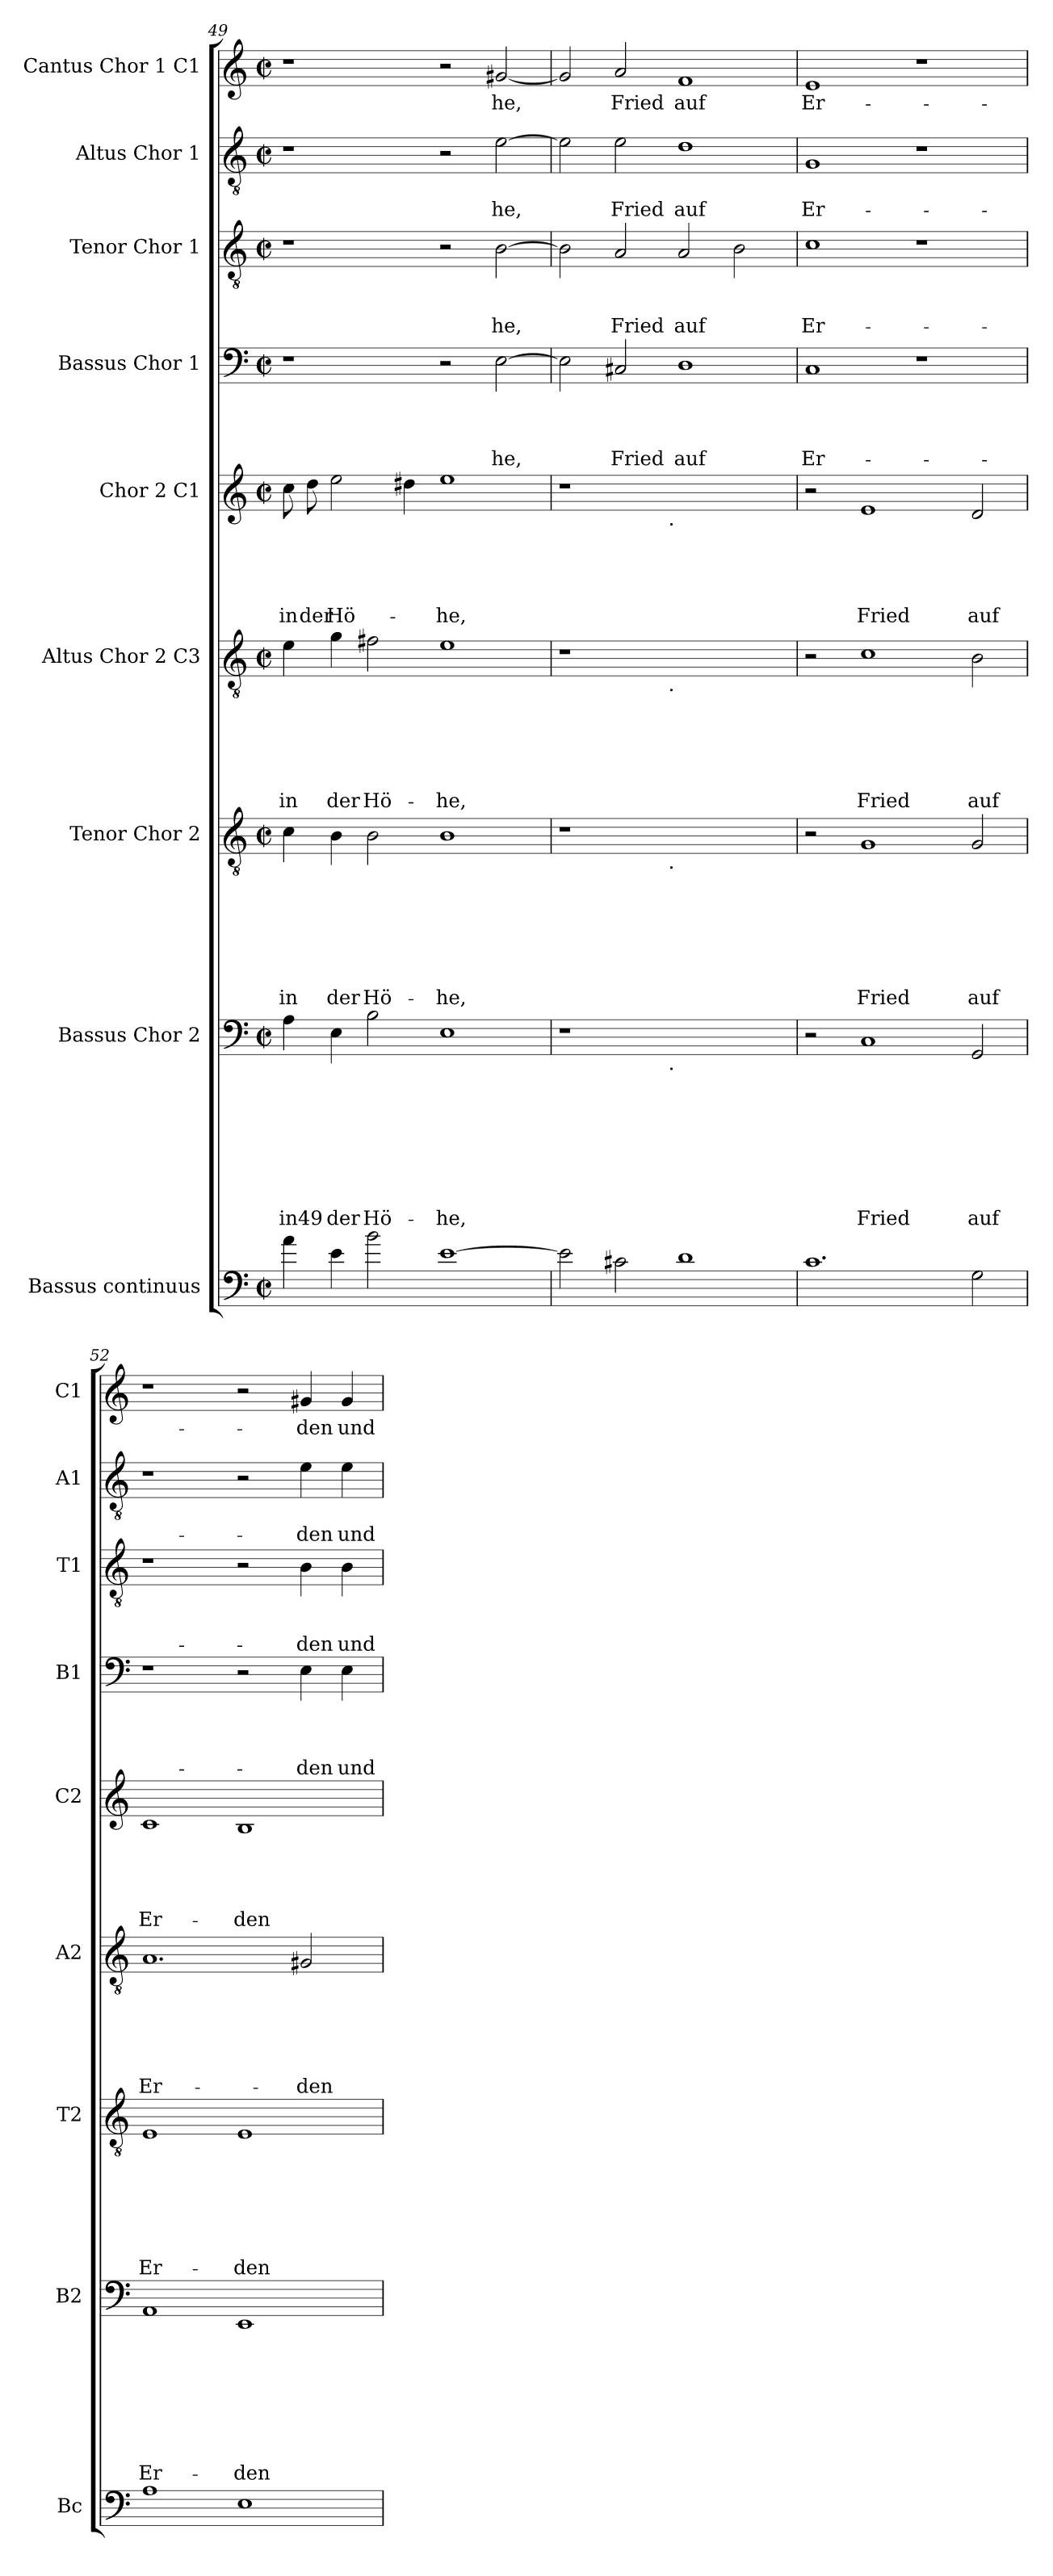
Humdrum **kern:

**kern	**kern	**text	**text	**text	**text	**text	**text	**text	**text	**kern	**text	**text	**text	**text	**text	**text	**text	**kern	**text	**text	**text	**text	**text	**text	**kern	**text	**text	**text	**text	**text	**kern	**text	**text	**text	**text	**kern	**text	**text	**text	**kern	**text	**text	**kern	**text
*part9	*part8	*part8	*part8	*part8	*part8	*part8	*part8	*part8	*part8	*part7	*part7	*part7	*part7	*part7	*part7	*part7	*part7	*part6	*part6	*part6	*part6	*part6	*part6	*part6	*part5	*part5	*part5	*part5	*part5	*part5	*part4	*part4	*part4	*part4	*part4	*part3	*part3	*part3	*part3	*part2	*part2	*part2	*part1	*part1
*staff9	*staff8	*staff8	*staff8	*staff8	*staff8	*staff8	*staff8	*staff8	*staff8	*staff7	*staff7	*staff7	*staff7	*staff7	*staff7	*staff7	*staff7	*staff6	*staff6	*staff6	*staff6	*staff6	*staff6	*staff6	*staff5	*staff5	*staff5	*staff5	*staff5	*staff5	*staff4	*staff4	*staff4	*staff4	*staff4	*staff3	*staff3	*staff3	*staff3	*staff2	*staff2	*staff2	*staff1	*staff1
*I"Bassus continuus	*I"Bassus Chor 2	*	*	*	*	*	*	*	*	*I"Tenor Chor 2	*	*	*	*	*	*	*	*I"Altus Chor 2 C3	*	*	*	*	*	*	*I"Chor 2 C1	*	*	*	*	*	*I"Bassus Chor 1	*	*	*	*	*I"Tenor Chor 1	*	*	*	*I"Altus Chor 1	*	*	*I"Cantus Chor 1 C1	*
*I'Bc	*I'B2	*	*	*	*	*	*	*	*	*I'T2	*	*	*	*	*	*	*	*I'A2	*	*	*	*	*	*	*I'C2	*	*	*	*	*	*I'B1	*	*	*	*	*I'T1	*	*	*	*I'A1	*	*	*I'C1	*
!!LO:PB:g=z
*clefF4	*clefF4	*	*	*	*	*	*	*	*	*clefGv2	*	*	*	*	*	*	*	*clefGv2	*	*	*	*	*	*	*clefG2	*	*	*	*	*	*clefF4	*	*	*	*	*clefGv2	*	*	*	*clefGv2	*	*	*clefG2	*
*ITrd7c12	*	*	*	*	*	*	*	*	*	*	*	*	*	*	*	*	*	*	*	*	*	*	*	*	*	*	*	*	*	*	*	*	*	*	*	*	*	*	*	*	*	*	*	*
*k[]	*k[]	*	*	*	*	*	*	*	*	*k[]	*	*	*	*	*	*	*	*k[]	*	*	*	*	*	*	*k[]	*	*	*	*	*	*k[]	*	*	*	*	*k[]	*	*	*	*k[]	*	*	*k[]	*
*C:	*C:	*	*	*	*	*	*	*	*	*C:	*	*	*	*	*	*	*	*C:	*	*	*	*	*	*	*C:	*	*	*	*	*	*C:	*	*	*	*	*C:	*	*	*	*C:	*	*	*C:	*
*M2/2	*M2/2	*	*	*	*	*	*	*	*	*M2/2	*	*	*	*	*	*	*	*M2/2	*	*	*	*	*	*	*M2/2	*	*	*	*	*	*M2/2	*	*	*	*	*M2/2	*	*	*	*M2/2	*	*	*M2/2	*
*met(c|)	*met(c|)	*	*	*	*	*	*	*	*	*met(c|)	*	*	*	*	*	*	*	*met(c|)	*	*	*	*	*	*	*met(c|)	*	*	*	*	*	*met(c|)	*	*	*	*	*met(c|)	*	*	*	*met(c|)	*	*	*met(c|)	*
=49	=49	=49	=49	=49	=49	=49	=49	=49	=49	=49	=49	=49	=49	=49	=49	=49	=49	=49	=49	=49	=49	=49	=49	=49	=49	=49	=49	=49	=49	=49	=49	=49	=49	=49	=49	=49	=49	=49	=49	=49	=49	=49	=49	=49
!	!	!	!	!	!	!	!	!	!LO:LY:b	!	!	!	!	!	!	!	!LO:LY:b	!	!	!	!	!	!	!LO:LY:b	!	!	!	!	!	!LO:LY:b	!	!	!	!	!	!	!	!	!	!	!	!	!	!
4A\	4A\	.	.	.	.	.	.	.	in49	4c\	.	.	.	.	.	.	in	4e\	.	.	.	.	.	in	8cc\	.	.	.	.	in	1r	.	.	.	.	1r	.	.	.	1r	.	.	1r	.
!	!	!	!	!	!	!	!	!	!	!	!	!	!	!	!	!	!	!	!	!	!	!	!	!	!	!	!	!	!	!LO:LY:b	!	!	!	!	!	!	!	!	!	!	!	!	!	!
.	.	.	.	.	.	.	.	.	.	.	.	.	.	.	.	.	.	.	.	.	.	.	.	.	8dd\	.	.	.	.	der	.	.	.	.	.	.	.	.	.	.	.	.	.	.
!	!	!	!	!	!	!	!	!	!LO:LY:b	!	!	!	!	!	!	!	!LO:LY:b	!	!	!	!	!	!	!LO:LY:b	!	!	!	!	!	!LO:LY:b	!	!	!	!	!	!	!	!	!	!	!	!	!	!
4E\	4E\	.	.	.	.	.	.	.	der	4B\	.	.	.	.	.	.	der	4g\	.	.	.	.	.	der	2ee\	.	.	.	.	Hö-	.	.	.	.	.	.	.	.	.	.	.	.	.	.
!	!	!	!	!	!	!	!	!	!LO:LY:b	!	!	!	!	!	!	!	!LO:LY:b	!	!	!	!	!	!	!LO:LY:b	!	!	!	!	!	!	!	!	!	!	!	!	!	!	!	!	!	!	!	!
2B\	2B\	.	.	.	.	.	.	.	Hö-	2B\	.	.	.	.	.	.	Hö-	2f#X\	.	.	.	.	.	Hö-	.	.	.	.	.	.	.	.	.	.	.	.	.	.	.	.	.	.	.	.
.	.	.	.	.	.	.	.	.	.	.	.	.	.	.	.	.	.	.	.	.	.	.	.	.	4dd#X\	.	.	.	.	.	.	.	.	.	.	.	.	.	.	.	.	.	.	.
!	!	!	!	!	!	!	!	!	!LO:LY:b	!	!	!	!	!	!	!	!LO:LY:b	!	!	!	!	!	!	!LO:LY:b	!	!	!	!	!	!LO:LY:b	!	!	!	!	!	!	!	!	!	!	!	!	!	!
[>1E	1E	.	.	.	.	.	.	.	-he,	1B	.	.	.	.	.	.	-he,	1e	.	.	.	.	.	-he,	1ee	.	.	.	.	-he,	2r	.	.	.	.	2r	.	.	.	2r	.	.	2r	.
!	!	!	!	!	!	!	!	!	!	!	!	!	!	!	!	!	!	!	!	!	!	!	!	!	!	!	!	!	!	!	!	!	!	!	!LO:LY:b	!	!	!	!LO:LY:b	!	!	!LO:LY:b	!	!LO:LY:b
.	.	.	.	.	.	.	.	.	.	.	.	.	.	.	.	.	.	.	.	.	.	.	.	.	.	.	.	.	.	.	[>2E\	.	.	.	-he,	[>2B\	.	.	-he,	[>2e\	.	-he,	[<2g#X/	-he,
=50	=50	=50	=50	=50	=50	=50	=50	=50	=50	=50	=50	=50	=50	=50	=50	=50	=50	=50	=50	=50	=50	=50	=50	=50	=50	=50	=50	=50	=50	=50	=50	=50	=50	=50	=50	=50	=50	=50	=50	=50	=50	=50	=50	=50
*	*^	*	*	*	*	*	*	*	*	*^	*	*	*	*	*	*	*	*^	*	*	*	*	*	*	*^	*	*	*	*	*	*	*	*	*	*	*	*	*	*	*	*	*	*	*
2E\]	1r	2ryy	.	.	.	.	.	.	.	.	1r	2ryy	.	.	.	.	.	.	.	1r	2ryy	.	.	.	.	.	.	1r	2ryy	.	.	.	.	.	2E\]	.	.	.	.	2B\]	.	.	.	2e\]	.	.	2g#/]	.
!	!	!	!	!	!	!	!	!	!	!	!	!	!	!	!	!	!	!	!	!	!	!	!	!	!	!	!	!	!	!	!	!	!	!	!	!	!	!	!LO:LY:b	!	!	!	!LO:LY:b	!	!	!LO:LY:b	!	!LO:LY:b
2C#X\	.	4...ryy	.	.	.	.	.	.	.	.	.	4...ryy	.	.	.	.	.	.	.	.	4...ryy	.	.	.	.	.	.	.	4...ryy	.	.	.	.	.	2C#X/	.	.	.	Fried	2A/	.	.	Fried	2e\	.	Fried	2a/	Fried
!	!	!	!	!	!	!	!	!	!	!	!	!	!	!	!	!	!	!	!	!	!	!	!	!	!	!	!	!	!LO:TX:b:t=.	!	!	!	!	!	!	!	!	!	!	!	!	!	!	!	!	!	!	!
!	!	!	!	!	!	!	!	!	!	!	!	!	!	!	!	!	!	!	!	!	!LO:TX:b:t=.	!	!	!	!	!	!	!	!	!	!	!	!	!	!	!	!	!	!	!	!	!	!	!	!	!	!	!
!	!	!	!	!	!	!	!	!	!	!	!	!LO:TX:b:t=.	!	!	!	!	!	!	!	!	!	!	!	!	!	!	!	!	!	!	!	!	!	!	!	!	!	!	!	!	!	!	!	!	!	!	!	!
!	!	!LO:TX:b:t=.	!	!	!	!	!	!	!	!	!	!	!	!	!	!	!	!	!	!	!	!	!	!	!	!	!	!	!	!	!	!	!	!	!	!	!	!	!	!	!	!	!	!	!	!	!	!
.	.	1ryy	.	.	.	.	.	.	.	.	.	1ryy	.	.	.	.	.	.	.	.	1ryy	.	.	.	.	.	.	.	1ryy	.	.	.	.	.	.	.	.	.	.	.	.	.	.	.	.	.	.	.
!	!	!	!	!	!	!	!	!	!	!	!	!	!	!	!	!	!	!	!	!	!	!	!	!	!	!	!	!	!	!	!	!	!	!	!	!	!	!	!LO:LY:b	!	!	!	!LO:LY:b	!	!	!LO:LY:b	!	!LO:LY:b
1D	1ryy	.	.	.	.	.	.	.	.	.	1ryy	.	.	.	.	.	.	.	.	1ryy	.	.	.	.	.	.	.	1ryy	.	.	.	.	.	.	1D	.	.	.	auf	2A/	.	.	auf	1d	.	auf	1f	auf
.	.	.	.	.	.	.	.	.	.	.	.	.	.	.	.	.	.	.	.	.	.	.	.	.	.	.	.	.	.	.	.	.	.	.	.	.	.	.	.	2B\	.	.	.	.	.	.	.	.
.	.	32ryy	.	.	.	.	.	.	.	.	.	32ryy	.	.	.	.	.	.	.	.	32ryy	.	.	.	.	.	.	.	32ryy	.	.	.	.	.	.	.	.	.	.	.	.	.	.	.	.	.	.	.
=51	=51	=51	=51	=51	=51	=51	=51	=51	=51	=51	=51	=51	=51	=51	=51	=51	=51	=51	=51	=51	=51	=51	=51	=51	=51	=51	=51	=51	=51	=51	=51	=51	=51	=51	=51	=51	=51	=51	=51	=51	=51	=51	=51	=51	=51	=51	=51	=51
!	!	!	!	!	!	!	!	!	!	!	!	!	!	!	!	!	!	!	!	!	!	!	!	!	!	!	!	!	!	!	!	!	!	!	!	!	!	!	!LO:LY:b	!	!	!	!LO:LY:b	!	!	!LO:LY:b	!	!LO:LY:b
*	*v	*v	*	*	*	*	*	*	*	*	*	*	*	*	*	*	*	*	*	*v	*v	*	*	*	*	*	*	*v	*v	*	*	*	*	*	*	*	*	*	*	*	*	*	*	*	*	*	*	*
*	*	*	*	*	*	*	*	*	*	*v	*v	*	*	*	*	*	*	*	*	*	*	*	*	*	*	*	*	*	*	*	*	*	*	*	*	*	*	*	*	*	*	*	*	*	*
1.C	2r	.	.	.	.	.	.	.	.	2r	.	.	.	.	.	.	.	2r	.	.	.	.	.	.	2r	.	.	.	.	.	1C	.	.	.	Er-	1c	.	.	Er-	1G	.	Er-	1e	Er-
!	!	!	!	!	!	!	!	!	!LO:LY:b	!	!	!	!	!	!	!	!LO:LY:b	!	!	!	!	!	!	!LO:LY:b	!	!	!	!	!	!LO:LY:b	!	!	!	!	!	!	!	!	!	!	!	!	!	!
.	1C	.	.	.	.	.	.	.	Fried	1G	.	.	.	.	.	.	Fried	1c	.	.	.	.	.	Fried	1e	.	.	.	.	Fried	.	.	.	.	.	.	.	.	.	.	.	.	.	.
.	.	.	.	.	.	.	.	.	.	.	.	.	.	.	.	.	.	.	.	.	.	.	.	.	.	.	.	.	.	.	1r	.	.	.	.	1r	.	.	.	1r	.	.	1r	.
!	!	!	!	!	!	!	!	!	!LO:LY:b	!	!	!	!	!	!	!	!LO:LY:b	!	!	!	!	!	!	!LO:LY:b	!	!	!	!	!	!LO:LY:b	!	!	!	!	!	!	!	!	!	!	!	!	!	!
2GG\	2GG/	.	.	.	.	.	.	.	auf	2G/	.	.	.	.	.	.	auf	2B\	.	.	.	.	.	auf	2d/	.	.	.	.	auf	.	.	.	.	.	.	.	.	.	.	.	.	.	.
=52	=52	=52	=52	=52	=52	=52	=52	=52	=52	=52	=52	=52	=52	=52	=52	=52	=52	=52	=52	=52	=52	=52	=52	=52	=52	=52	=52	=52	=52	=52	=52	=52	=52	=52	=52	=52	=52	=52	=52	=52	=52	=52	=52	=52
!	!	!	!	!	!	!	!	!	!LO:LY:b	!	!	!	!	!	!	!	!LO:LY:b	!	!	!	!	!	!	!LO:LY:b	!	!	!	!	!	!LO:LY:b	!	!	!	!	!	!	!	!	!	!	!	!	!	!
1AA	1AA	.	.	.	.	.	.	.	Er-	1E	.	.	.	.	.	.	Er-	1.A	.	.	.	.	.	Er-	1c	.	.	.	.	Er-	1r	.	.	.	.	1r	.	.	.	1r	.	.	1r	.
!	!	!	!	!	!	!	!	!	!LO:LY:b	!	!	!	!	!	!	!	!LO:LY:b	!	!	!	!	!	!	!	!	!	!	!	!	!LO:LY:b	!	!	!	!	!	!	!	!	!	!	!	!	!	!
1EE	1EE	.	.	.	.	.	.	.	-den	1E	.	.	.	.	.	.	-den	.	.	.	.	.	.	.	1B	.	.	.	.	-den	2r	.	.	.	.	2r	.	.	.	2r	.	.	2r	.
!	!	!	!	!	!	!	!	!	!	!	!	!	!	!	!	!	!	!	!	!	!	!	!	!LO:LY:b	!	!	!	!	!	!	!	!	!	!	!LO:LY:b	!	!	!	!LO:LY:b	!	!	!LO:LY:b	!	!LO:LY:b
.	.	.	.	.	.	.	.	.	.	.	.	.	.	.	.	.	.	2G#X/	.	.	.	.	.	-den	.	.	.	.	.	.	4E\	.	.	.	-den	4B\	.	.	-den	4e\	.	-den	4g#X/	-den
!	!	!	!	!	!	!	!	!	!	!	!	!	!	!	!	!	!	!	!	!	!	!	!	!	!	!	!	!	!	!	!	!	!	!	!LO:LY:b	!	!	!	!LO:LY:b	!	!	!LO:LY:b	!	!LO:LY:b
.	.	.	.	.	.	.	.	.	.	.	.	.	.	.	.	.	.	.	.	.	.	.	.	.	.	.	.	.	.	.	4E\	.	.	.	und	4B\	.	.	und	4e\	.	und	4g#/	und
=	=	=	=	=	=	=	=	=	=	=	=	=	=	=	=	=	=	=	=	=	=	=	=	=	=	=	=	=	=	=	=	=	=	=	=	=	=	=	=	=	=	=	=	=
*-	*-	*-	*-	*-	*-	*-	*-	*-	*-	*-	*-	*-	*-	*-	*-	*-	*-	*-	*-	*-	*-	*-	*-	*-	*-	*-	*-	*-	*-	*-	*-	*-	*-	*-	*-	*-	*-	*-	*-	*-	*-	*-	*-	*-
